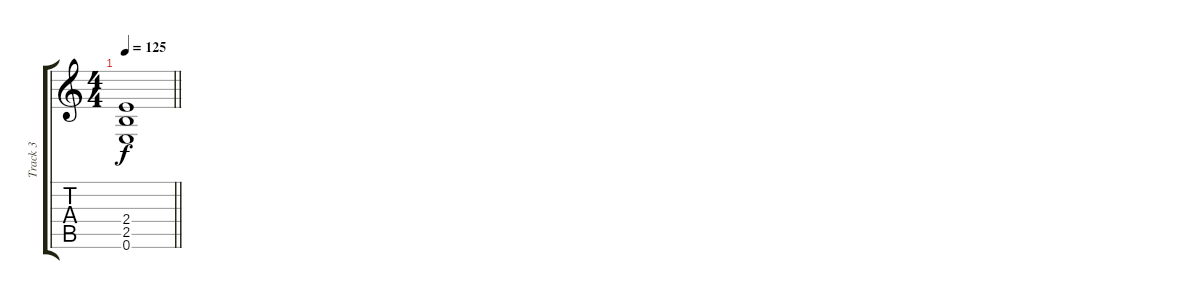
\track ("Track 3" "Track 3") {instrument distortionguitar}
\staff {score tabs}
\tuning (E4 B3 G3 D3 A2 E2) {hide}
\ts (4 4)
\tempo 125
\clef g2
\barLineRight lightlight
\ks c
(2.4{t} 2.5{t} 0.6{t}).1{dy f}
